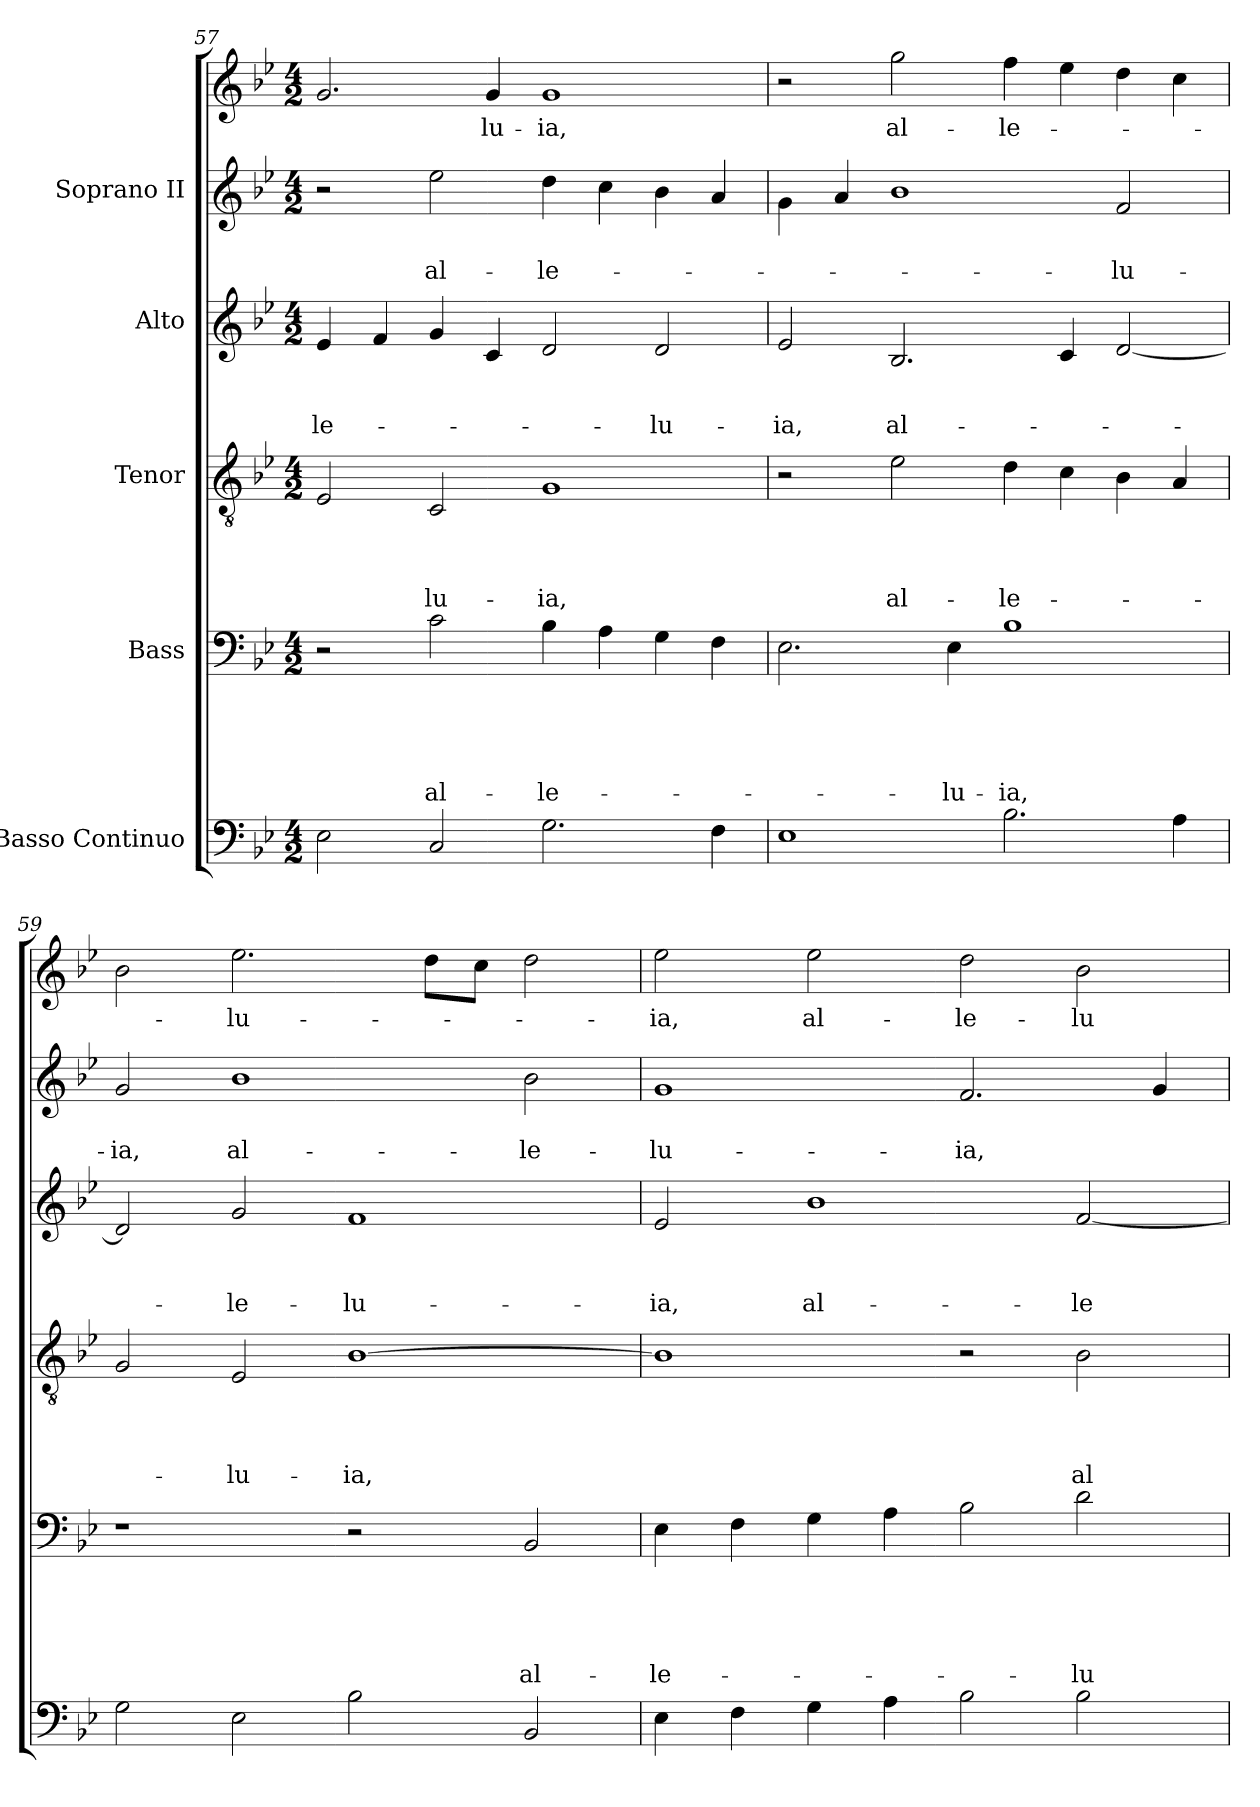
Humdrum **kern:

**kern	**kern	**text	**text	**text	**text	**text	**kern	**text	**text	**text	**text	**kern	**text	**text	**text	**kern	**text	**text	**kern	**text
*part6	*part5	*part5	*part5	*part5	*part5	*part5	*part4	*part4	*part4	*part4	*part4	*part3	*part3	*part3	*part3	*part2	*part2	*part2	*part1	*part1
*staff6	*staff5	*staff5	*staff5	*staff5	*staff5	*staff5	*staff4	*staff4	*staff4	*staff4	*staff4	*staff3	*staff3	*staff3	*staff3	*staff2	*staff2	*staff2	*staff1	*staff1
*I"Basso Continuo	*I"Bass	*	*	*	*	*	*I"Tenor	*	*	*	*	*I"Alto	*	*	*	*I"Soprano II	*	*	*	*
*clefF4	*clefF4	*	*	*	*	*	*clefGv2	*	*	*	*	*clefG2	*	*	*	*clefG2	*	*	*clefG2	*
*k[b-e-]	*k[b-e-]	*	*	*	*	*	*k[b-e-]	*	*	*	*	*k[b-e-]	*	*	*	*k[b-e-]	*	*	*k[b-e-]	*
*B-:	*B-:	*	*	*	*	*	*B-:	*	*	*	*	*B-:	*	*	*	*B-:	*	*	*B-:	*
*M4/2	*M4/2	*	*	*	*	*	*M4/2	*	*	*	*	*M4/2	*	*	*	*M4/2	*	*	*M4/2	*
=57	=57	=57	=57	=57	=57	=57	=57	=57	=57	=57	=57	=57	=57	=57	=57	=57	=57	=57	=57	=57
!	!	!	!	!	!	!	!	!	!	!	!	!	!	!	!LO:LY:b	!	!	!	!	!
2E-\	2r	.	.	.	.	.	2E-/	.	.	.	.	4e-/	.	.	-le-	2r	.	.	(2.g/	.
.	.	.	.	.	.	.	.	.	.	.	.	4f/	.	.	.	.	.	.	.	.
!	!	!	!	!	!	!LO:LY:b	!	!	!	!	!LO:LY:b	!	!	!	!	!	!	!LO:LY:b	!	!
2C/	2c\	.	.	.	.	al-	2C/	.	.	.	-lu-	4g/	.	.	.	2ee-\	.	al-	.	.
!	!	!	!	!	!	!	!	!	!	!	!	!	!	!	!	!	!	!	!	!LO:LY:b
.	.	.	.	.	.	.	.	.	.	.	.	4c/	.	.	.	.	.	.	4g/	-lu-
!	!	!	!	!	!	!LO:LY:b	!	!	!	!	!LO:LY:b	!	!	!	!	!	!	!LO:LY:b	!	!LO:LY:b
2.G\	4B-\	.	.	.	.	-le-	1G	.	.	.	-ia,	2d/	.	.	.	4dd\	.	-le-	1g	-ia,
.	4A\	.	.	.	.	.	.	.	.	.	.	.	.	.	.	4cc\	.	.	.	.
!	!	!	!	!	!	!	!	!	!	!	!	!	!	!	!LO:LY:b	!	!	!	!	!
.	4G\	.	.	.	.	.	.	.	.	.	.	2d/	.	.	-lu-	4b-\	.	.	.	.
4F\	4F\	.	.	.	.	.	.	.	.	.	.	.	.	.	.	4a/	.	.	.	.
!!LO:LB:g=z
=58	=58	=58	=58	=58	=58	=58	=58	=58	=58	=58	=58	=58	=58	=58	=58	=58	=58	=58	=58	=58
!	!	!	!	!	!	!	!	!	!	!	!	!	!	!	!LO:LY:b	!	!	!	!	!
1E-	2.E-\	.	.	.	.	.	2r	.	.	.	.	2e-/	.	.	-ia,	4g\	.	.	2r	.
.	.	.	.	.	.	.	.	.	.	.	.	.	.	.	.	4a/	.	.	.	.
!	!	!	!	!	!	!	!	!	!	!	!LO:LY:b	!	!	!	!LO:LY:b	!	!	!	!	!LO:LY:b
.	.	.	.	.	.	.	2e-\	.	.	.	al-	2.B-/	.	.	al-	1b-	.	.	2gg\	al-
!	!	!	!	!	!	!LO:LY:b	!	!	!	!	!	!	!	!	!	!	!	!	!	!
.	4E-\	.	.	.	.	-lu-	.	.	.	.	.	.	.	.	.	.	.	.	.	.
!	!	!	!	!	!	!LO:LY:b	!	!	!	!	!LO:LY:b	!	!	!	!	!	!	!	!	!LO:LY:b
2.B-\	1B-	.	.	.	.	-ia,	4d\	.	.	.	-le-	.	.	.	.	.	.	.	4ff\	-le-
.	.	.	.	.	.	.	4c\	.	.	.	.	4c/	.	.	.	.	.	.	4ee-\	.
!	!	!	!	!	!	!	!	!	!	!	!	!	!	!	!	!	!	!LO:LY:b	!	!
.	.	.	.	.	.	.	4B-\	.	.	.	.	[2d/	.	.	.	2f/	.	-lu-	4dd\	.
4A\	.	.	.	.	.	.	4A/	.	.	.	.	.	.	.	.	.	.	.	4cc\	.
=59	=59	=59	=59	=59	=59	=59	=59	=59	=59	=59	=59	=59	=59	=59	=59	=59	=59	=59	=59	=59
!	!	!	!	!	!	!	!	!	!	!	!	!	!	!	!	!	!	!LO:LY:b	!	!
2G\	1r	.	.	.	.	.	2G/	.	.	.	.	2d/]	.	.	.	2g/	.	-ia,	2b-\	.
!	!	!	!	!	!	!	!	!	!	!	!LO:LY:b	!	!	!	!LO:LY:b	!	!	!LO:LY:b	!	!LO:LY:b
2E-\	.	.	.	.	.	.	2E-/	.	.	.	-lu-	2g/	.	.	-le-	1b-	.	al-	2.ee-\	-lu-
!	!	!	!	!	!	!	!	!	!	!	!LO:LY:b	!	!	!	!LO:LY:b	!	!	!	!	!
2B-\	2r	.	.	.	.	.	[1B-	.	.	.	-ia,	1f	.	.	-lu-	.	.	.	.	.
.	.	.	.	.	.	.	.	.	.	.	.	.	.	.	.	.	.	.	8dd\L	.
.	.	.	.	.	.	.	.	.	.	.	.	.	.	.	.	.	.	.	8cc\J	.
!	!	!	!	!	!	!LO:LY:b	!	!	!	!	!	!	!	!	!	!	!	!LO:LY:b	!	!
2BB-/	2BB-/	.	.	.	.	al-	.	.	.	.	.	.	.	.	.	2b-\	.	-le-	2dd\	.
=60	=60	=60	=60	=60	=60	=60	=60	=60	=60	=60	=60	=60	=60	=60	=60	=60	=60	=60	=60	=60
!	!	!	!	!	!	!LO:LY:b	!	!	!	!	!	!	!	!	!LO:LY:b	!	!	!LO:LY:b	!	!LO:LY:b
4E-\	4E-\	.	.	.	.	-le-	1B-]	.	.	.	.	2e-/	.	.	-ia,	1g	.	-lu-	2ee-\	-ia,
4F\	4F\	.	.	.	.	.	.	.	.	.	.	.	.	.	.	.	.	.	.	.
!	!	!	!	!	!	!	!	!	!	!	!	!	!	!	!LO:LY:b	!	!	!	!	!LO:LY:b
4G\	4G\	.	.	.	.	.	.	.	.	.	.	1b-	.	.	al-	.	.	.	2ee-\	al-
4A\	4A\	.	.	.	.	.	.	.	.	.	.	.	.	.	.	.	.	.	.	.
!	!	!	!	!	!	!	!	!	!	!	!	!	!	!	!	!	!	!LO:LY:b	!	!LO:LY:b
2B-\	2B-\	.	.	.	.	.	2r	.	.	.	.	.	.	.	.	2.f/	.	-ia,	2dd\	-le-
!	!	!	!	!	!	!LO:LY:b	!	!	!	!	!LO:LY:b	!	!	!	!LO:LY:b	!	!	!	!	!LO:LY:b
2B-\	2d\	.	.	.	.	-lu-	2B-\	.	.	.	al-	[2f/	.	.	-le-	.	.	.	2b-\	-lu-
.	.	.	.	.	.	.	.	.	.	.	.	.	.	.	.	4g/	.	.	.	.
=	=	=	=	=	=	=	=	=	=	=	=	=	=	=	=	=	=	=	=	=
*-	*-	*-	*-	*-	*-	*-	*-	*-	*-	*-	*-	*-	*-	*-	*-	*-	*-	*-	*-	*-
